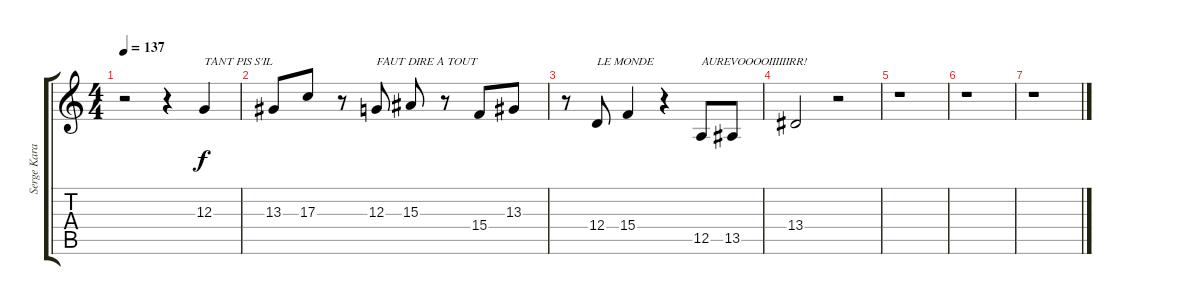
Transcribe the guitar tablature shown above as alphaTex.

\track ("Serge Karamasoff" "Serge Kara") {instrument voiceoohs}
\staff {score tabs}
\tuning (E4 B3 G3 D3 A2 E2) {hide}
\ts (4 4)
\tempo 137
\clef g2
\ks c
r.2{dy f} r.4 12.3.4{txt "TANT PIS S'IL"} |
13.3.8 17.3.8 r.8 12.3.8{txt "FAUT DIRE A TOUT "} 15.3.8 r.8 15.4.8 13.3.8 |
r.8 12.4.8{txt "LE MONDE"} 15.4.4 r.4 12.5.8{txt "AUREVOOOOIIIIIIRR!"} 13.5.8 |
13.4.2 r.2 |
r.1 |
r.1 |
r.1
